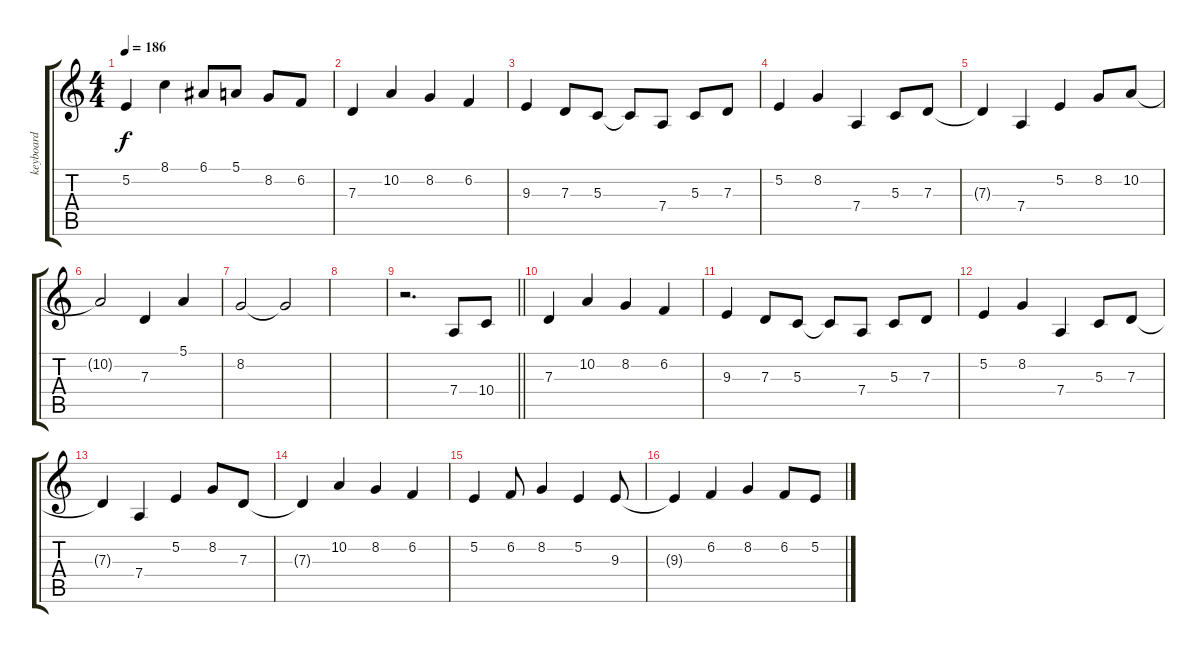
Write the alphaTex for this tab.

\track ("keyboard" "keyboard") {instrument vibraphone}
\staff {score tabs}
\tuning (E4 B3 G3 D3 A2 E2) {hide}
\ts (4 4)
\tempo 186
\clef g2
\ks c
5.2{t}.4{dy f} 8.1.4 6.1.8 5.1.8 8.2.8 6.2.8 |
7.3.4 10.2.4 8.2.4 6.2.4 |
9.3.4 7.3.8 5.3.8 5.3{t}.8 7.4.8 5.3.8 7.3.8 |
5.2.4 8.2.4 7.4.4 5.3.8 7.3.8 |
7.3{t}.4 7.4.4 5.2.4 8.2.8 10.2.8 |
10.2{t}.2 7.3.4 5.1.4 |
8.2.2 8.2{t}.2 |
|
\barLineRight lightlight
r.2{d} 7.4.8 10.4.8 |
7.3.4 10.2.4 8.2.4 6.2.4 |
9.3.4 7.3.8 5.3.8 5.3{t}.8 7.4.8 5.3.8 7.3.8 |
5.2.4 8.2.4 7.4.4 5.3.8 7.3.8 |
7.3{t}.4 7.4.4 5.2.4 8.2.8 7.3.8 |
7.3{t}.4 10.2.4 8.2.4 6.2.4 |
5.2.4 6.2.8 8.2.4 5.2.4 9.3.8 |
9.3{t}.4 6.2.4 8.2.4 6.2.8 5.2.8
